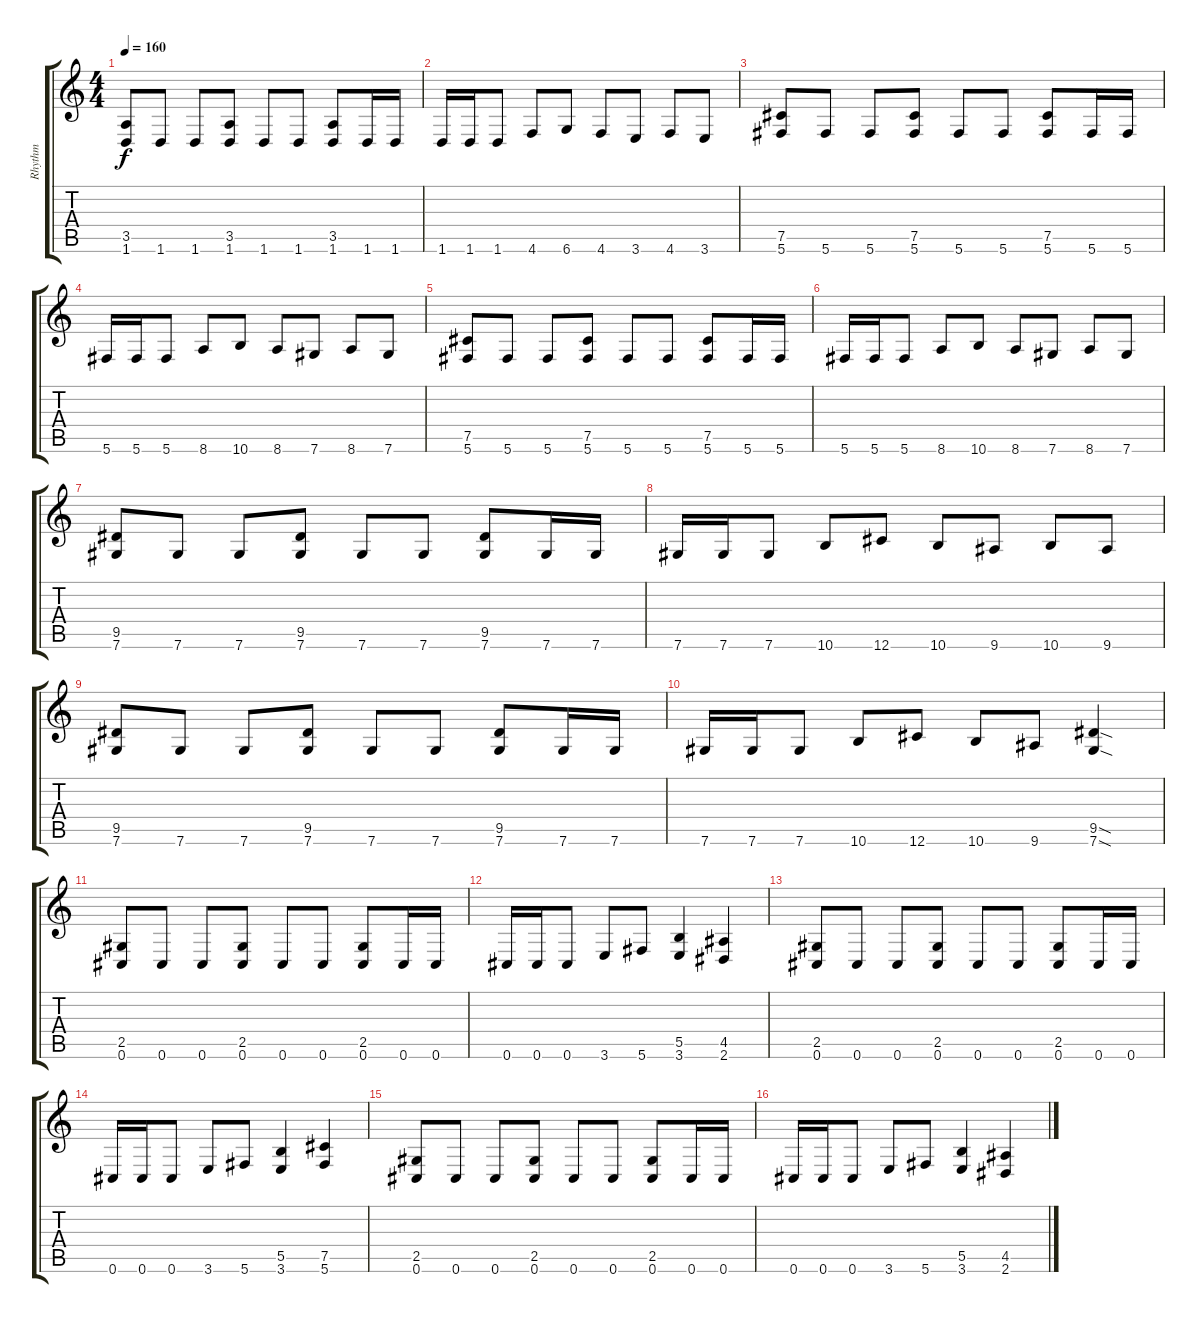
\track ("Rhythm" "Rhythm") {instrument distortionguitar}
\staff {score tabs}
\tuning (Db4 Ab3 E3 B2 Gb2 Db2) {hide}
\ts (4 4)
\tempo 160
\clef g2
\ks c
(3.5 1.6).8{dy f} 1.6.8 1.6.8 (3.5 1.6).8 1.6.8 1.6.8 (3.5 1.6).8 1.6.16 1.6.16 |
1.6.16 1.6.16 1.6.8 4.6.8 6.6.8 4.6.8 3.6.8 4.6.8 3.6.8 |
(7.5 5.6).8 5.6.8 5.6.8 (7.5 5.6).8 5.6.8 5.6.8 (7.5 5.6).8 5.6.16 5.6.16 |
5.6.16 5.6.16 5.6.8 8.6.8 10.6.8 8.6.8 7.6.8 8.6.8 7.6.8 |
(7.5 5.6).8 5.6.8 5.6.8 (7.5 5.6).8 5.6.8 5.6.8 (7.5 5.6).8 5.6.16 5.6.16 |
5.6.16 5.6.16 5.6.8 8.6.8 10.6.8 8.6.8 7.6.8 8.6.8 7.6.8 |
(9.5 7.6).8 7.6.8 7.6.8 (9.5 7.6).8 7.6.8 7.6.8 (9.5 7.6).8 7.6.16 7.6.16 |
7.6.16 7.6.16 7.6.8 10.6.8 12.6.8 10.6.8 9.6.8 10.6.8 9.6.8 |
(9.5 7.6).8 7.6.8 7.6.8 (9.5 7.6).8 7.6.8 7.6.8 (9.5 7.6).8 7.6.16 7.6.16 |
7.6.16 7.6.16 7.6.8 10.6.8 12.6.8 10.6.8 9.6.8 (9.5{sod} 7.6{sod}).4 |
(2.5 0.6).8 0.6.8 0.6.8 (2.5 0.6).8 0.6.8 0.6.8 (2.5 0.6).8 0.6.16 0.6.16 |
0.6.16 0.6.16 0.6.8 3.6.8 5.6.8 (5.5 3.6).4 (4.5 2.6).4 |
(2.5 0.6).8 0.6.8 0.6.8 (2.5 0.6).8 0.6.8 0.6.8 (2.5 0.6).8 0.6.16 0.6.16 |
0.6.16 0.6.16 0.6.8 3.6.8 5.6.8 (5.5 3.6).4 (7.5 5.6).4 |
(2.5 0.6).8 0.6.8 0.6.8 (2.5 0.6).8 0.6.8 0.6.8 (2.5 0.6).8 0.6.16 0.6.16 |
0.6.16 0.6.16 0.6.8 3.6.8 5.6.8 (5.5 3.6).4 (4.5 2.6).4
